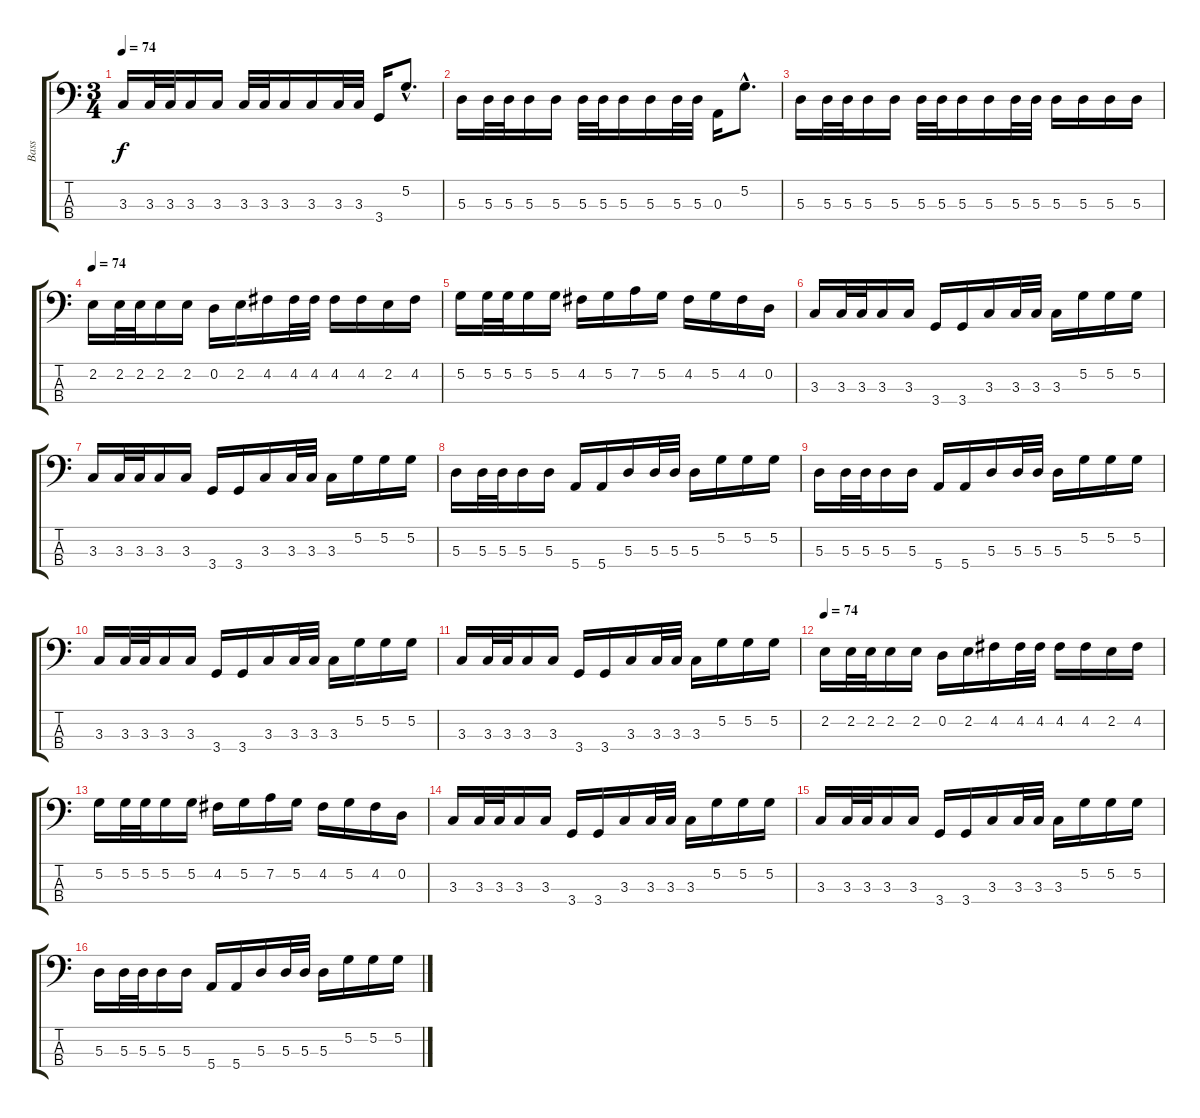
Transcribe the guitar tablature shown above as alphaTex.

\track ("Bass" "Bass") {instrument electricbassfinger}
\staff {score tabs}
\tuning (G2 D2 A1 E1) {hide}
\ts (3 4)
\tempo 74
\clef f4
\ks c
3.3.16{dy f} 3.3.32 3.3.32 3.3.16 3.3.16 3.3.32 3.3.32 3.3.16 3.3.16 3.3.32 3.3.32 3.4.16 5.2{hac}.8{d} |
5.3.16 5.3.32 5.3.32 5.3.16 5.3.16 5.3.32 5.3.32 5.3.16 5.3.16 5.3.32 5.3.32 0.3.16 5.2{hac}.8{d} |
5.3.16 5.3.32 5.3.32 5.3.16 5.3.16 5.3.32 5.3.32 5.3.16 5.3.16 5.3.32 5.3.32 5.3.16 5.3.16 5.3.16 5.3.16 |
\tempo 74
2.2.16 2.2.32 2.2.32 2.2.16 2.2.16 0.2.16 2.2.16 4.2.16 4.2.32 4.2.32 4.2.16 4.2.16 2.2.16 4.2.16 |
5.2.16 5.2.32 5.2.32 5.2.16 5.2.16 4.2.16 5.2.16 7.2.16 5.2.16 4.2.16 5.2.16 4.2.16 0.2.16 |
3.3.16 3.3.32 3.3.32 3.3.16 3.3.16 3.4.16 3.4.16 3.3.16 3.3.32 3.3.32 3.3.16 5.2.16 5.2.16 5.2.16 |
3.3.16 3.3.32 3.3.32 3.3.16 3.3.16 3.4.16 3.4.16 3.3.16 3.3.32 3.3.32 3.3.16 5.2.16 5.2.16 5.2.16 |
5.3.16 5.3.32 5.3.32 5.3.16 5.3.16 5.4.16 5.4.16 5.3.16 5.3.32 5.3.32 5.3.16 5.2.16 5.2.16 5.2.16 |
5.3.16 5.3.32 5.3.32 5.3.16 5.3.16 5.4.16 5.4.16 5.3.16 5.3.32 5.3.32 5.3.16 5.2.16 5.2.16 5.2.16 |
3.3.16 3.3.32 3.3.32 3.3.16 3.3.16 3.4.16 3.4.16 3.3.16 3.3.32 3.3.32 3.3.16 5.2.16 5.2.16 5.2.16 |
3.3.16 3.3.32 3.3.32 3.3.16 3.3.16 3.4.16 3.4.16 3.3.16 3.3.32 3.3.32 3.3.16 5.2.16 5.2.16 5.2.16 |
\tempo 74
2.2.16 2.2.32 2.2.32 2.2.16 2.2.16 0.2.16 2.2.16 4.2.16 4.2.32 4.2.32 4.2.16 4.2.16 2.2.16 4.2.16 |
5.2.16 5.2.32 5.2.32 5.2.16 5.2.16 4.2.16 5.2.16 7.2.16 5.2.16 4.2.16 5.2.16 4.2.16 0.2.16 |
3.3.16 3.3.32 3.3.32 3.3.16 3.3.16 3.4.16 3.4.16 3.3.16 3.3.32 3.3.32 3.3.16 5.2.16 5.2.16 5.2.16 |
3.3.16 3.3.32 3.3.32 3.3.16 3.3.16 3.4.16 3.4.16 3.3.16 3.3.32 3.3.32 3.3.16 5.2.16 5.2.16 5.2.16 |
5.3.16 5.3.32 5.3.32 5.3.16 5.3.16 5.4.16 5.4.16 5.3.16 5.3.32 5.3.32 5.3.16 5.2.16 5.2.16 5.2.16
